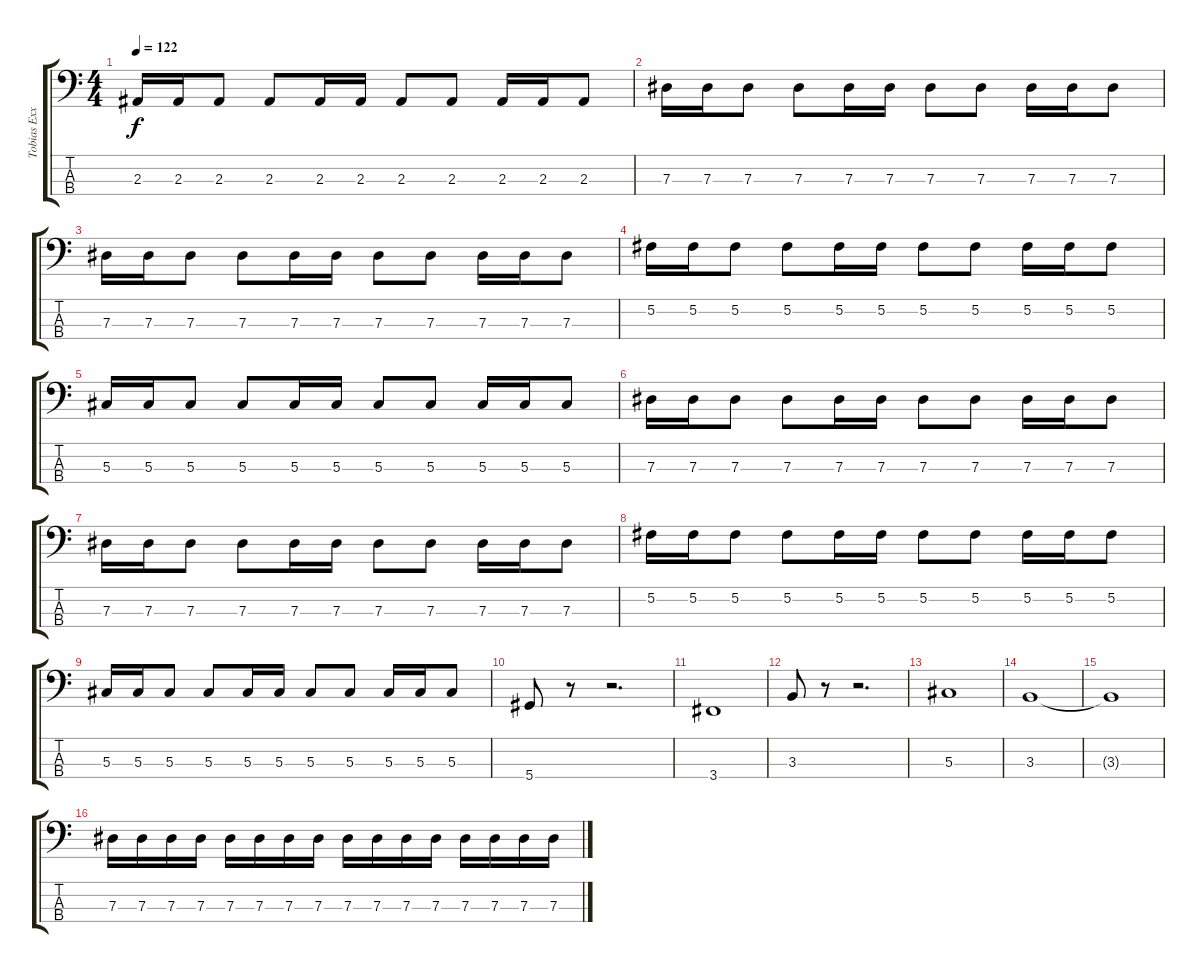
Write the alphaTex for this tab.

\track ("Tobias Exxel" "Tobias Exx") {instrument electricbassfinger}
\staff {score tabs}
\tuning (Gb2 Db2 Ab1 Eb1) {hide}
\ts (4 4)
\tempo 122
\clef f4
\ks c
2.3.16{dy f} 2.3.16 2.3.8 2.3.8 2.3.16 2.3.16 2.3.8 2.3.8 2.3.16 2.3.16 2.3.8 |
7.3.16 7.3.16 7.3.8 7.3.8 7.3.16 7.3.16 7.3.8 7.3.8 7.3.16 7.3.16 7.3.8 |
7.3.16 7.3.16 7.3.8 7.3.8 7.3.16 7.3.16 7.3.8 7.3.8 7.3.16 7.3.16 7.3.8 |
5.2.16 5.2.16 5.2.8 5.2.8 5.2.16 5.2.16 5.2.8 5.2.8 5.2.16 5.2.16 5.2.8 |
5.3.16 5.3.16 5.3.8 5.3.8 5.3.16 5.3.16 5.3.8 5.3.8 5.3.16 5.3.16 5.3.8 |
7.3.16 7.3.16 7.3.8 7.3.8 7.3.16 7.3.16 7.3.8 7.3.8 7.3.16 7.3.16 7.3.8 |
7.3.16 7.3.16 7.3.8 7.3.8 7.3.16 7.3.16 7.3.8 7.3.8 7.3.16 7.3.16 7.3.8 |
5.2.16 5.2.16 5.2.8 5.2.8 5.2.16 5.2.16 5.2.8 5.2.8 5.2.16 5.2.16 5.2.8 |
5.3.16 5.3.16 5.3.8 5.3.8 5.3.16 5.3.16 5.3.8 5.3.8 5.3.16 5.3.16 5.3.8 |
5.4.8 r.8 r.2{d} |
3.4.1 |
3.3.8 r.8 r.2{d} |
5.3.1 |
3.3.1 |
3.3{t}.1 |
7.3.16 7.3.16 7.3.16 7.3.16 7.3.16 7.3.16 7.3.16 7.3.16 7.3.16 7.3.16 7.3.16 7.3.16 7.3.16 7.3.16 7.3.16 7.3.16
